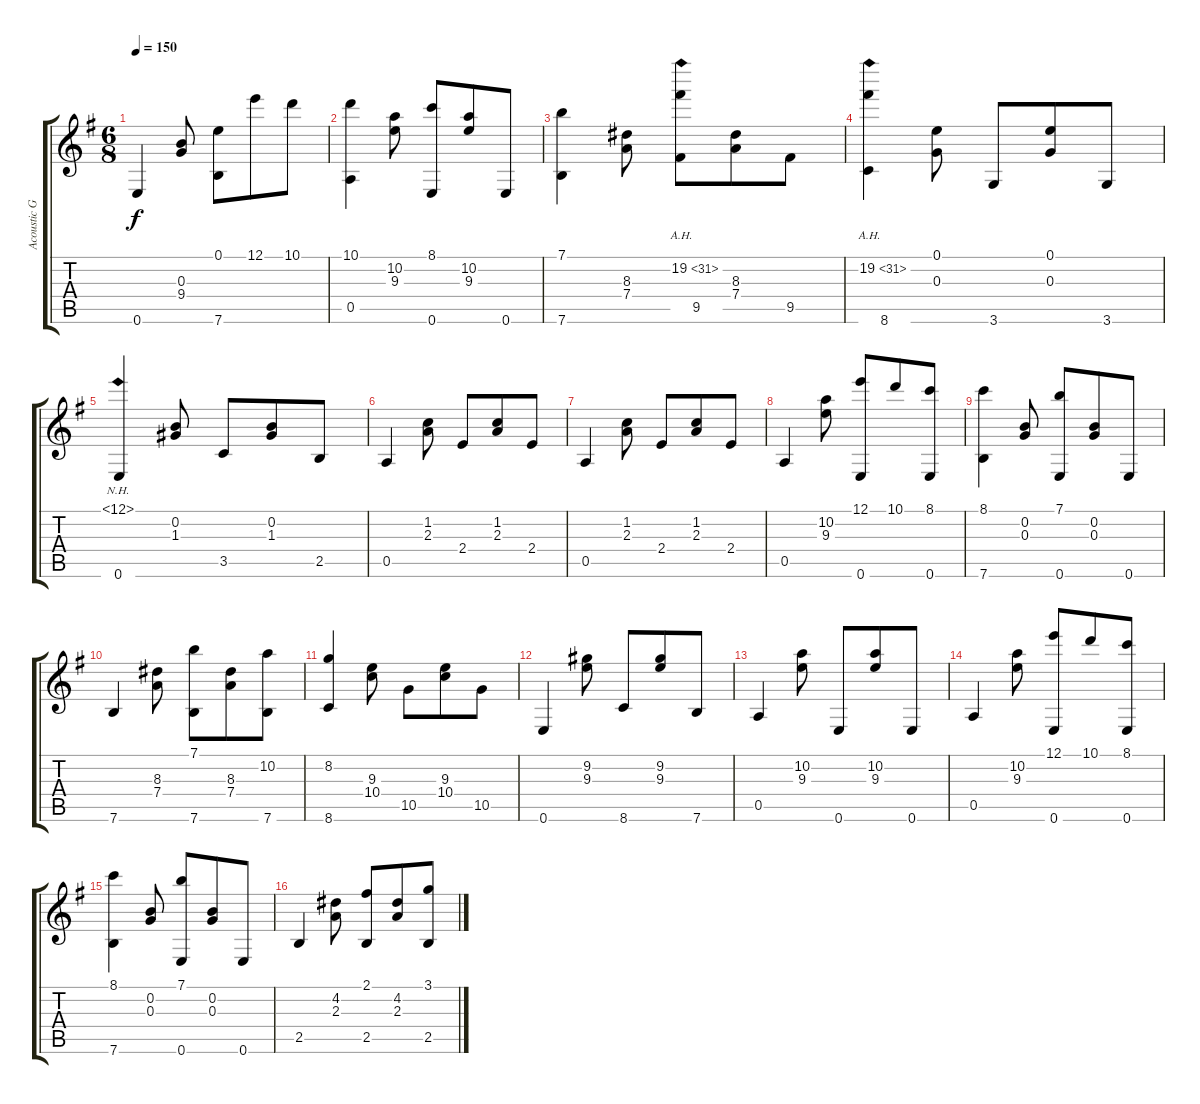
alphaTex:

\track ("Acoustic Guitar" "Acoustic G") {instrument acousticguitarnylon}
\staff {score tabs}
\tuning (E4 B3 G3 D3 A2 E2) {hide}
\ts (6 8)
\tempo 150
\clef g2
\ks eminor
0.6.4{dy f} (0.3 9.4).8 (0.1 7.6).8 12.1.8 10.1.8 |
(10.1 0.5).4 (10.2 9.3).8 (8.1 0.6).8 (10.2 9.3).8 0.6.8 |
(7.1 7.6).4 (8.3 7.4).8 (19.2{ah 12} 9.5).8 (8.3 7.4).8 9.5.8 |
(19.2{ah 12} 8.6).4 (0.1 0.3).8 3.6.8 (0.1 0.3).8 3.6.8 |
(12.1{nh} 0.6).4 (0.2 1.3).8 3.5.8 (0.2 1.3).8 2.5.8 |
0.5.4 (1.2 2.3).8 2.4.8 (1.2 2.3).8 2.4.8 |
0.5.4 (1.2 2.3).8 2.4.8 (1.2 2.3).8 2.4.8 |
0.5.4 (10.2 9.3).8 (12.1 0.6).8 10.1.8 (8.1 0.6).8 |
(8.1 7.6).4 (0.2 0.3).8 (7.1 0.6).8 (0.2 0.3).8 0.6.8 |
7.6.4 (8.3 7.4).8 (7.1 7.6).8 (8.3 7.4).8 (10.2 7.6).8 |
(8.2 8.6).4 (9.3 10.4).8 10.5.8 (9.3 10.4).8 10.5.8 |
0.6.4 (9.2 9.3).8 8.6.8 (9.2 9.3).8 7.6.8 |
0.5.4 (10.2 9.3).8 0.6.8 (10.2 9.3).8 0.6.8 |
0.5.4 (10.2 9.3).8 (12.1 0.6).8 10.1.8 (8.1 0.6).8 |
(8.1 7.6).4 (0.2 0.3).8 (7.1 0.6).8 (0.2 0.3).8 0.6.8 |
2.5.4 (4.2 2.3).8 (2.1 2.5).8 (4.2 2.3).8 (3.1 2.5).8
